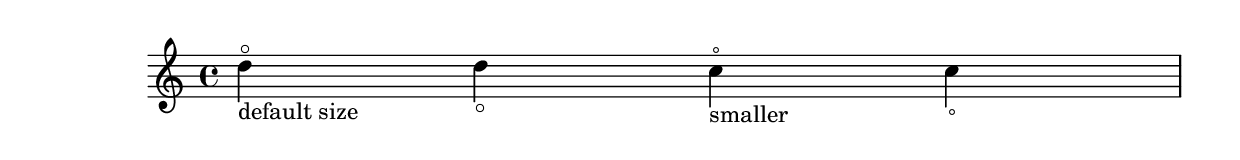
%% Do not edit this file; it is automatically
%% generated from LSR http://lsr.dsi.unimi.it
%% This file is in the public domain.
\version "2.13.31"

\header {
  lsrtags = "expressive-marks, unfretted-strings"

%% Translation of GIT committish: 0b55335aeca1de539bf1125b717e0c21bb6fa31b
  texidoces = "
Para hacer más pequeño el círculo de @code{\\flageolet} (armónico)
utilice la siguiente función de Scheme.

"
  doctitlees = "Cambiar el tamaño de la marca de \\flageolet"


%% Translation of GIT committish: 0a868be38a775ecb1ef935b079000cebbc64de40
  texidocde = "
Um den @code{\\flageolet}-Kreis kleiner zu machen, kann diese
Scheme-Funktion eingesetzt werden.

"
  doctitlede = "\\flageolet-Zeichen verkleinern"

%% Translation of GIT committish: 5b980ee07bba23d3633de1d371fb2926f164e295

  texidocfr = "
Il est possible de rapetisser le cercle d'un @code{\\flageolet} grâce
à une fonction Scheme.

"
  doctitlefr = "Modifier la taille d'un \\flageolet"


  texidoc = "
To make the @code{\\flageolet} circle smaller use the following Scheme
function.

"
  doctitle = "Changing \\flageolet mark size"
} % begin verbatim

smallFlageolet =
#(let ((m (make-articulation "flageolet")))
   (set! (ly:music-property m 'tweaks)
         (acons 'font-size -3
                (ly:music-property m 'tweaks)))
   m)

\layout { ragged-right = ##f }

\relative c'' {
  d4^\flageolet_\markup { default size } d_\flageolet
  c4^\smallFlageolet_\markup { smaller } c_\smallFlageolet
}

